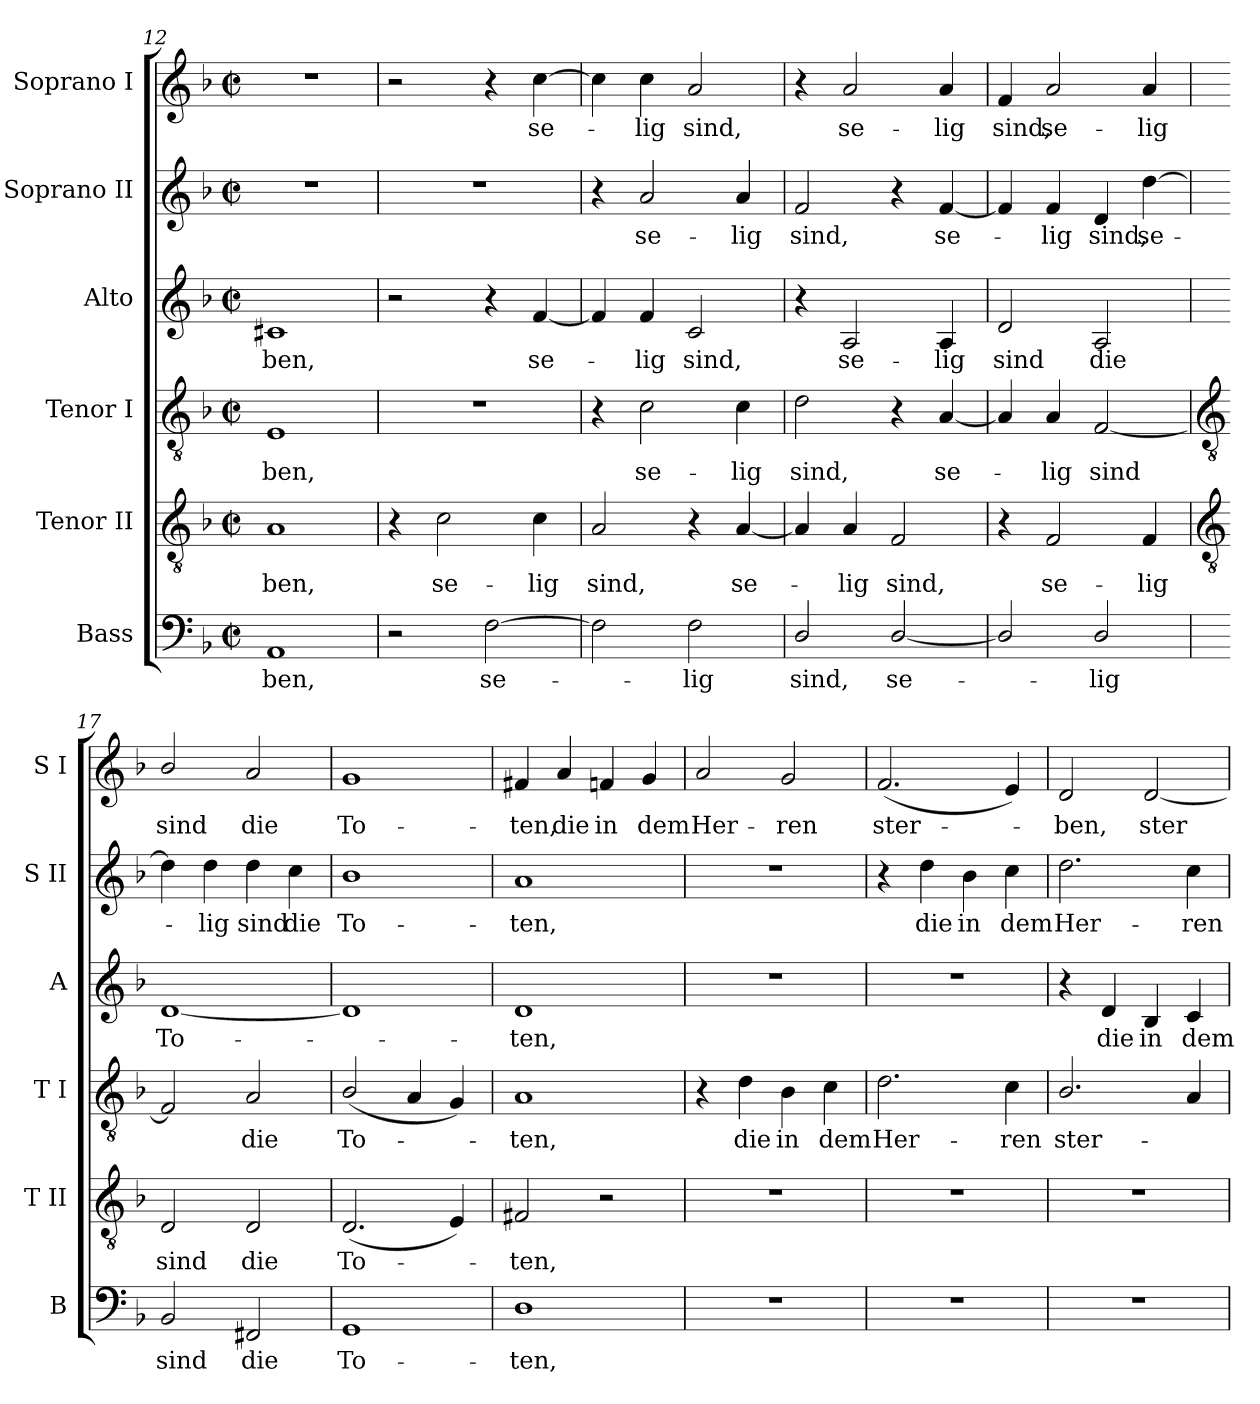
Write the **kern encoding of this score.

**kern	**text	**kern	**text	**kern	**text	**kern	**text	**kern	**text	**kern	**text
*part6	*part6	*part5	*part5	*part4	*part4	*part3	*part3	*part2	*part2	*part1	*part1
*staff6	*staff6	*staff5	*staff5	*staff4	*staff4	*staff3	*staff3	*staff2	*staff2	*staff1	*staff1
*I"Bass	*	*I"Tenor II	*	*I"Tenor I	*	*I"Alto	*	*I"Soprano II	*	*I"Soprano I	*
*I'B	*	*I'T II	*	*I'T I	*	*I'A	*	*I'S II	*	*I'S I	*
*clefF4	*	*clefGv2	*	*clefGv2	*	*clefG2	*	*clefG2	*	*clefG2	*
*k[b-]	*	*k[b-]	*	*k[b-]	*	*k[b-]	*	*k[b-]	*	*k[b-]	*
*F:	*	*F:	*	*F:	*	*F:	*	*F:	*	*F:	*
*M2/2	*	*M2/2	*	*M2/2	*	*M2/2	*	*M2/2	*	*M2/2	*
*met(c|)	*	*met(c|)	*	*met(c|)	*	*met(c|)	*	*met(c|)	*	*met(c|)	*
=12	=12	=12	=12	=12	=12	=12	=12	=12	=12	=12	=12
!	!LO:LY:b	!	!LO:LY:b	!	!LO:LY:b	!	!LO:LY:b	!	!	!	!
1AA	ben,	1A	ben,	1E	-ben,	1c#X	ben,	1r	.	1r	.
=13	=13	=13	=13	=13	=13	=13	=13	=13	=13	=13	=13
2r	.	4r	.	1r	.	2r	.	1r	.	2r	.
!	!	!	!LO:LY:b	!	!	!	!	!	!	!	!
.	.	2c	se-	.	.	.	.	.	.	.	.
!	!LO:LY:b	!	!	!	!	!	!	!	!	!	!
[2F	se-	.	.	.	.	4r	.	.	.	4r	.
!	!	!	!LO:LY:b	!	!	!	!LO:LY:b	!	!	!	!LO:LY:b
.	.	4c	-lig	.	.	[4f	se-	.	.	[4cc	se-
=14	=14	=14	=14	=14	=14	=14	=14	=14	=14	=14	=14
!	!	!	!LO:LY:b	!	!	!	!	!	!	!	!
2F]	.	2A	sind,	4r	.	4f]	.	4r	.	4cc]	.
!	!	!	!	!	!LO:LY:b	!	!LO:LY:b	!	!LO:LY:b	!	!LO:LY:b
.	.	.	.	2c	se-	4f	lig	2a	se-	4cc	lig
!	!LO:LY:b	!	!	!	!	!	!LO:LY:b	!	!	!	!LO:LY:b
2F	lig	4r	.	.	.	2c	sind,	.	.	2a	sind,
!	!	!	!LO:LY:b	!	!LO:LY:b	!	!	!	!LO:LY:b	!	!
.	.	[4A	se-	4c	-lig	.	.	4a	-lig	.	.
=15	=15	=15	=15	=15	=15	=15	=15	=15	=15	=15	=15
!	!LO:LY:b	!	!	!	!LO:LY:b	!	!	!	!LO:LY:b	!	!
2D/	sind,	4A]	.	2d	sind,	4r	.	2f	sind,	4r	.
!	!	!	!LO:LY:b	!	!	!	!LO:LY:b	!	!	!	!LO:LY:b
.	.	4A	lig	.	.	2A	se-	.	.	2a	se-
!	!LO:LY:b	!	!LO:LY:b	!	!	!	!	!	!	!	!
[2D/	se-	2F	sind,	4r	.	.	.	4r	.	.	.
!	!	!	!	!	!LO:LY:b	!	!LO:LY:b	!	!LO:LY:b	!	!LO:LY:b
.	.	.	.	[4A	se-	4A	-lig	[4f	se-	4a	-lig
=16	=16	=16	=16	=16	=16	=16	=16	=16	=16	=16	=16
!	!	!	!	!	!	!	!LO:LY:b	!	!	!	!LO:LY:b
2D/]	.	4r	.	4A]	.	2d	sind	4f]	.	4f	sind,
!	!	!	!LO:LY:b	!	!LO:LY:b	!	!	!	!LO:LY:b	!	!LO:LY:b
.	.	2F	se-	4A	lig	.	.	4f	lig	2a	se-
!	!LO:LY:b	!	!	!	!LO:LY:b	!	!LO:LY:b	!	!LO:LY:b	!	!
2D/	lig	.	.	[2F	sind	2A	die	4d	sind,	.	.
!	!	!	!LO:LY:b	!	!	!	!	!	!LO:LY:b	!	!LO:LY:b
.	.	4F	-lig	.	.	.	.	[4dd	se-	4a	-lig
!!LO:LB:g=z
=17	=17	=17	=17	=17	=17	=17	=17	=17	=17	=17	=17
*	*	*clefGv2	*	*clefGv2	*	*	*	*	*	*	*
!	!LO:LY:b	!	!LO:LY:b	!	!	!	!LO:LY:b	!	!	!	!LO:LY:b
2BB-	sind	2D	sind	2F]	.	[1d	To-	4dd]	.	2b-/	sind
!	!	!	!	!	!	!	!	!	!LO:LY:b	!	!
.	.	.	.	.	.	.	.	4dd	lig	.	.
!	!LO:LY:b	!	!LO:LY:b	!	!LO:LY:b	!	!	!	!LO:LY:b	!	!LO:LY:b
2FF#X	die	2D	die	2A	die	.	.	4dd	sind	2a	die
!	!	!	!	!	!	!	!	!	!LO:LY:b	!	!
.	.	.	.	.	.	.	.	4cc	die	.	.
=18	=18	=18	=18	=18	=18	=18	=18	=18	=18	=18	=18
!	!LO:LY:b	!	!LO:LY:b	!	!LO:LY:b	!	!	!	!LO:LY:b	!	!LO:LY:b
1GG	To-	(<2.D	To-	(<2B-/	To-	1d]	.	1b-	To-	1g	To-
.	.	.	.	4A	.	.	.	.	.	.	.
.	.	4E)	.	4G)	.	.	.	.	.	.	.
=19	=19	=19	=19	=19	=19	=19	=19	=19	=19	=19	=19
!	!LO:LY:b	!	!LO:LY:b	!	!LO:LY:b	!	!LO:LY:b	!	!LO:LY:b	!	!LO:LY:b
1D	-ten,	2F#X	ten,	1A	ten,	1d	ten,	1a	-ten,	4f#X	-ten,
!	!	!	!	!	!	!	!	!	!	!	!LO:LY:b
.	.	.	.	.	.	.	.	.	.	4a	die
!	!	!	!	!	!	!	!	!	!	!	!LO:LY:b
.	.	2r	.	.	.	.	.	.	.	4fn	in
!	!	!	!	!	!	!	!	!	!	!	!LO:LY:b
.	.	.	.	.	.	.	.	.	.	4g	dem
=20	=20	=20	=20	=20	=20	=20	=20	=20	=20	=20	=20
!	!	!	!	!	!	!	!	!	!	!	!LO:LY:b
1r	.	1r	.	4r	.	1r	.	1r	.	2a	Her-
!	!	!	!	!	!LO:LY:b	!	!	!	!	!	!
.	.	.	.	4d	die	.	.	.	.	.	.
!	!	!	!	!	!LO:LY:b	!	!	!	!	!	!LO:LY:b
.	.	.	.	4B-	in	.	.	.	.	2g	-ren
!	!	!	!	!	!LO:LY:b	!	!	!	!	!	!
.	.	.	.	4c	dem	.	.	.	.	.	.
=21	=21	=21	=21	=21	=21	=21	=21	=21	=21	=21	=21
!	!	!	!	!	!LO:LY:b	!	!	!	!	!	!LO:LY:b
1r	.	1r	.	2.d	Her-	1r	.	4r	.	(<2.f	ster-
!	!	!	!	!	!	!	!	!	!LO:LY:b	!	!
.	.	.	.	.	.	.	.	4dd	die	.	.
!	!	!	!	!	!	!	!	!	!LO:LY:b	!	!
.	.	.	.	.	.	.	.	4b-	in	.	.
!	!	!	!	!	!LO:LY:b	!	!	!	!LO:LY:b	!	!
.	.	.	.	4c	-ren	.	.	4cc	dem	4e)	.
=22	=22	=22	=22	=22	=22	=22	=22	=22	=22	=22	=22
!	!	!	!	!	!LO:LY:b	!	!	!	!LO:LY:b	!	!LO:LY:b
1r	.	1r	.	2.B-/	ster-	4r	.	2.dd	Her-	2d	ben,
!	!	!	!	!	!	!	!LO:LY:b	!	!	!	!
.	.	.	.	.	.	4d	die	.	.	.	.
!	!	!	!	!	!	!	!LO:LY:b	!	!	!	!LO:LY:b
.	.	.	.	.	.	4B-	in	.	.	[2d	ster-
!	!	!	!	!	!	!	!LO:LY:b	!	!LO:LY:b	!	!
.	.	.	.	4A	.	4c	dem	4cc	-ren	.	.
=	=	=	=	=	=	=	=	=	=	=	=
*-	*-	*-	*-	*-	*-	*-	*-	*-	*-	*-	*-
